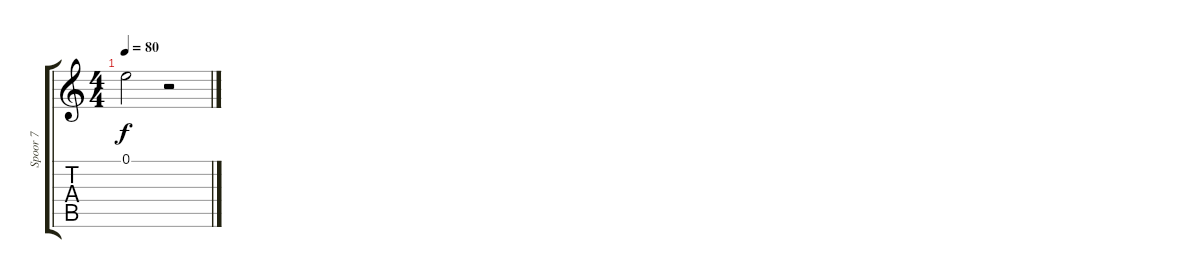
\track ("Spoor 7" "Spoor 7") {instrument overdrivenguitar}
\staff {score tabs}
\tuning (E4 B3 G3 D3 A2 E2) {hide}
\ts (4 4)
\tempo 80
\clef g2
\ks c
0.1{t}.2{dy f} r.2
